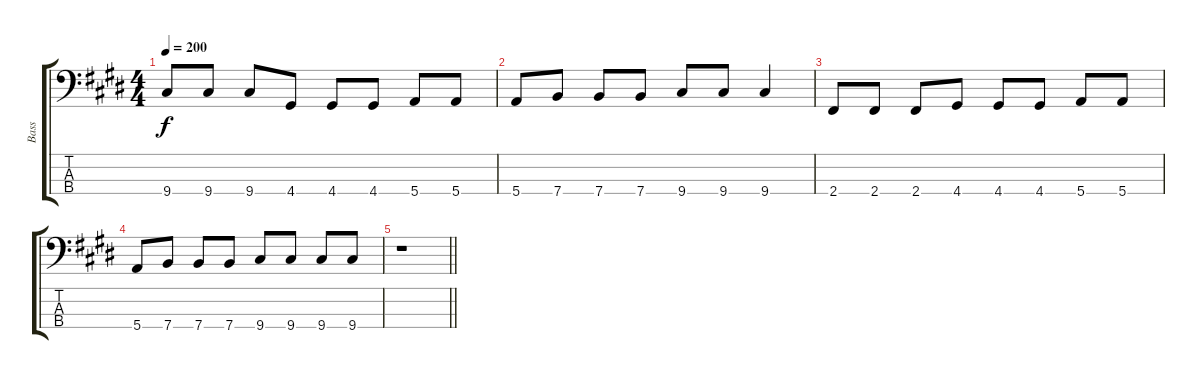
\track ("Bass" "Bass") {instrument electricbasspick}
\staff {score tabs}
\tuning (G2 D2 A1 E1) {hide}
\ts (4 4)
\tempo 200
\clef f4
\ks e
9.4.8{dy f} 9.4.8 9.4.8 4.4.8 4.4.8 4.4.8 5.4.8 5.4.8 |
5.4.8 7.4.8 7.4.8 7.4.8 9.4.8 9.4.8 9.4.4 |
2.4.8 2.4.8 2.4.8 4.4.8 4.4.8 4.4.8 5.4.8 5.4.8 |
5.4.8 7.4.8 7.4.8 7.4.8 9.4.8 9.4.8 9.4.8 9.4.8 |
\barLineRight lightlight
r.1
